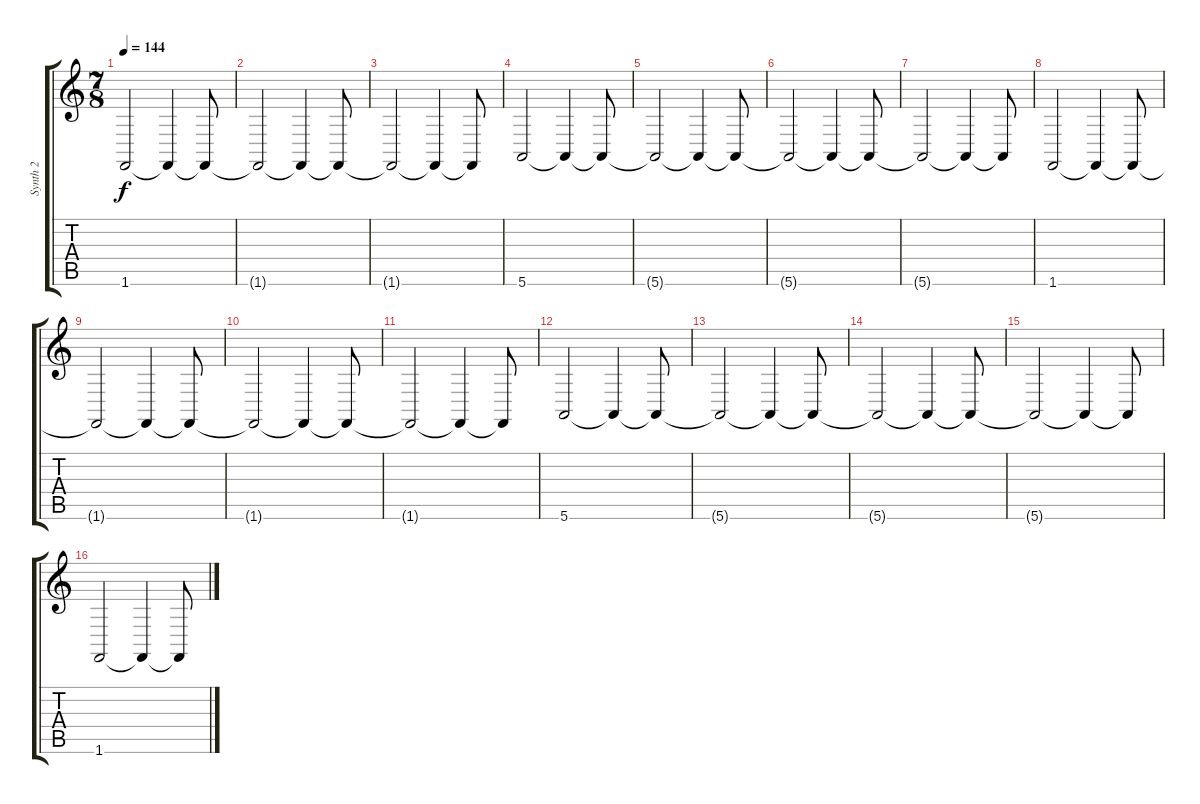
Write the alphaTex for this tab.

\track ("Synth 2" "Synth 2") {instrument pad3polysynth}
\staff {score tabs}
\tuning (E4 B3 G3 D3 A2 E2) {hide}
\ts (7 8)
\tempo 144
\clef g2
\ks c
1.6{t}.2{dy f} 1.6{t}.4 1.6{t}.8 |
1.6{t}.2 1.6{t}.4 1.6{t}.8 |
1.6{t}.2 1.6{t}.4 1.6{t}.8 |
5.6.2{volume 9} 5.6{t}.4 5.6{t}.8 |
5.6{t}.2 5.6{t}.4 5.6{t}.8 |
5.6{t}.2 5.6{t}.4 5.6{t}.8 |
5.6{t}.2 5.6{t}.4 5.6{t}.8 |
1.6.2{volume 9} 1.6{t}.4 1.6{t}.8 |
1.6{t}.2 1.6{t}.4 1.6{t}.8 |
1.6{t}.2 1.6{t}.4 1.6{t}.8 |
1.6{t}.2 1.6{t}.4 1.6{t}.8 |
5.6.2{volume 9} 5.6{t}.4 5.6{t}.8 |
5.6{t}.2 5.6{t}.4 5.6{t}.8 |
5.6{t}.2 5.6{t}.4 5.6{t}.8 |
5.6{t}.2 5.6{t}.4 5.6{t}.8 |
1.6.2{volume 9} 1.6{t}.4 1.6{t}.8
